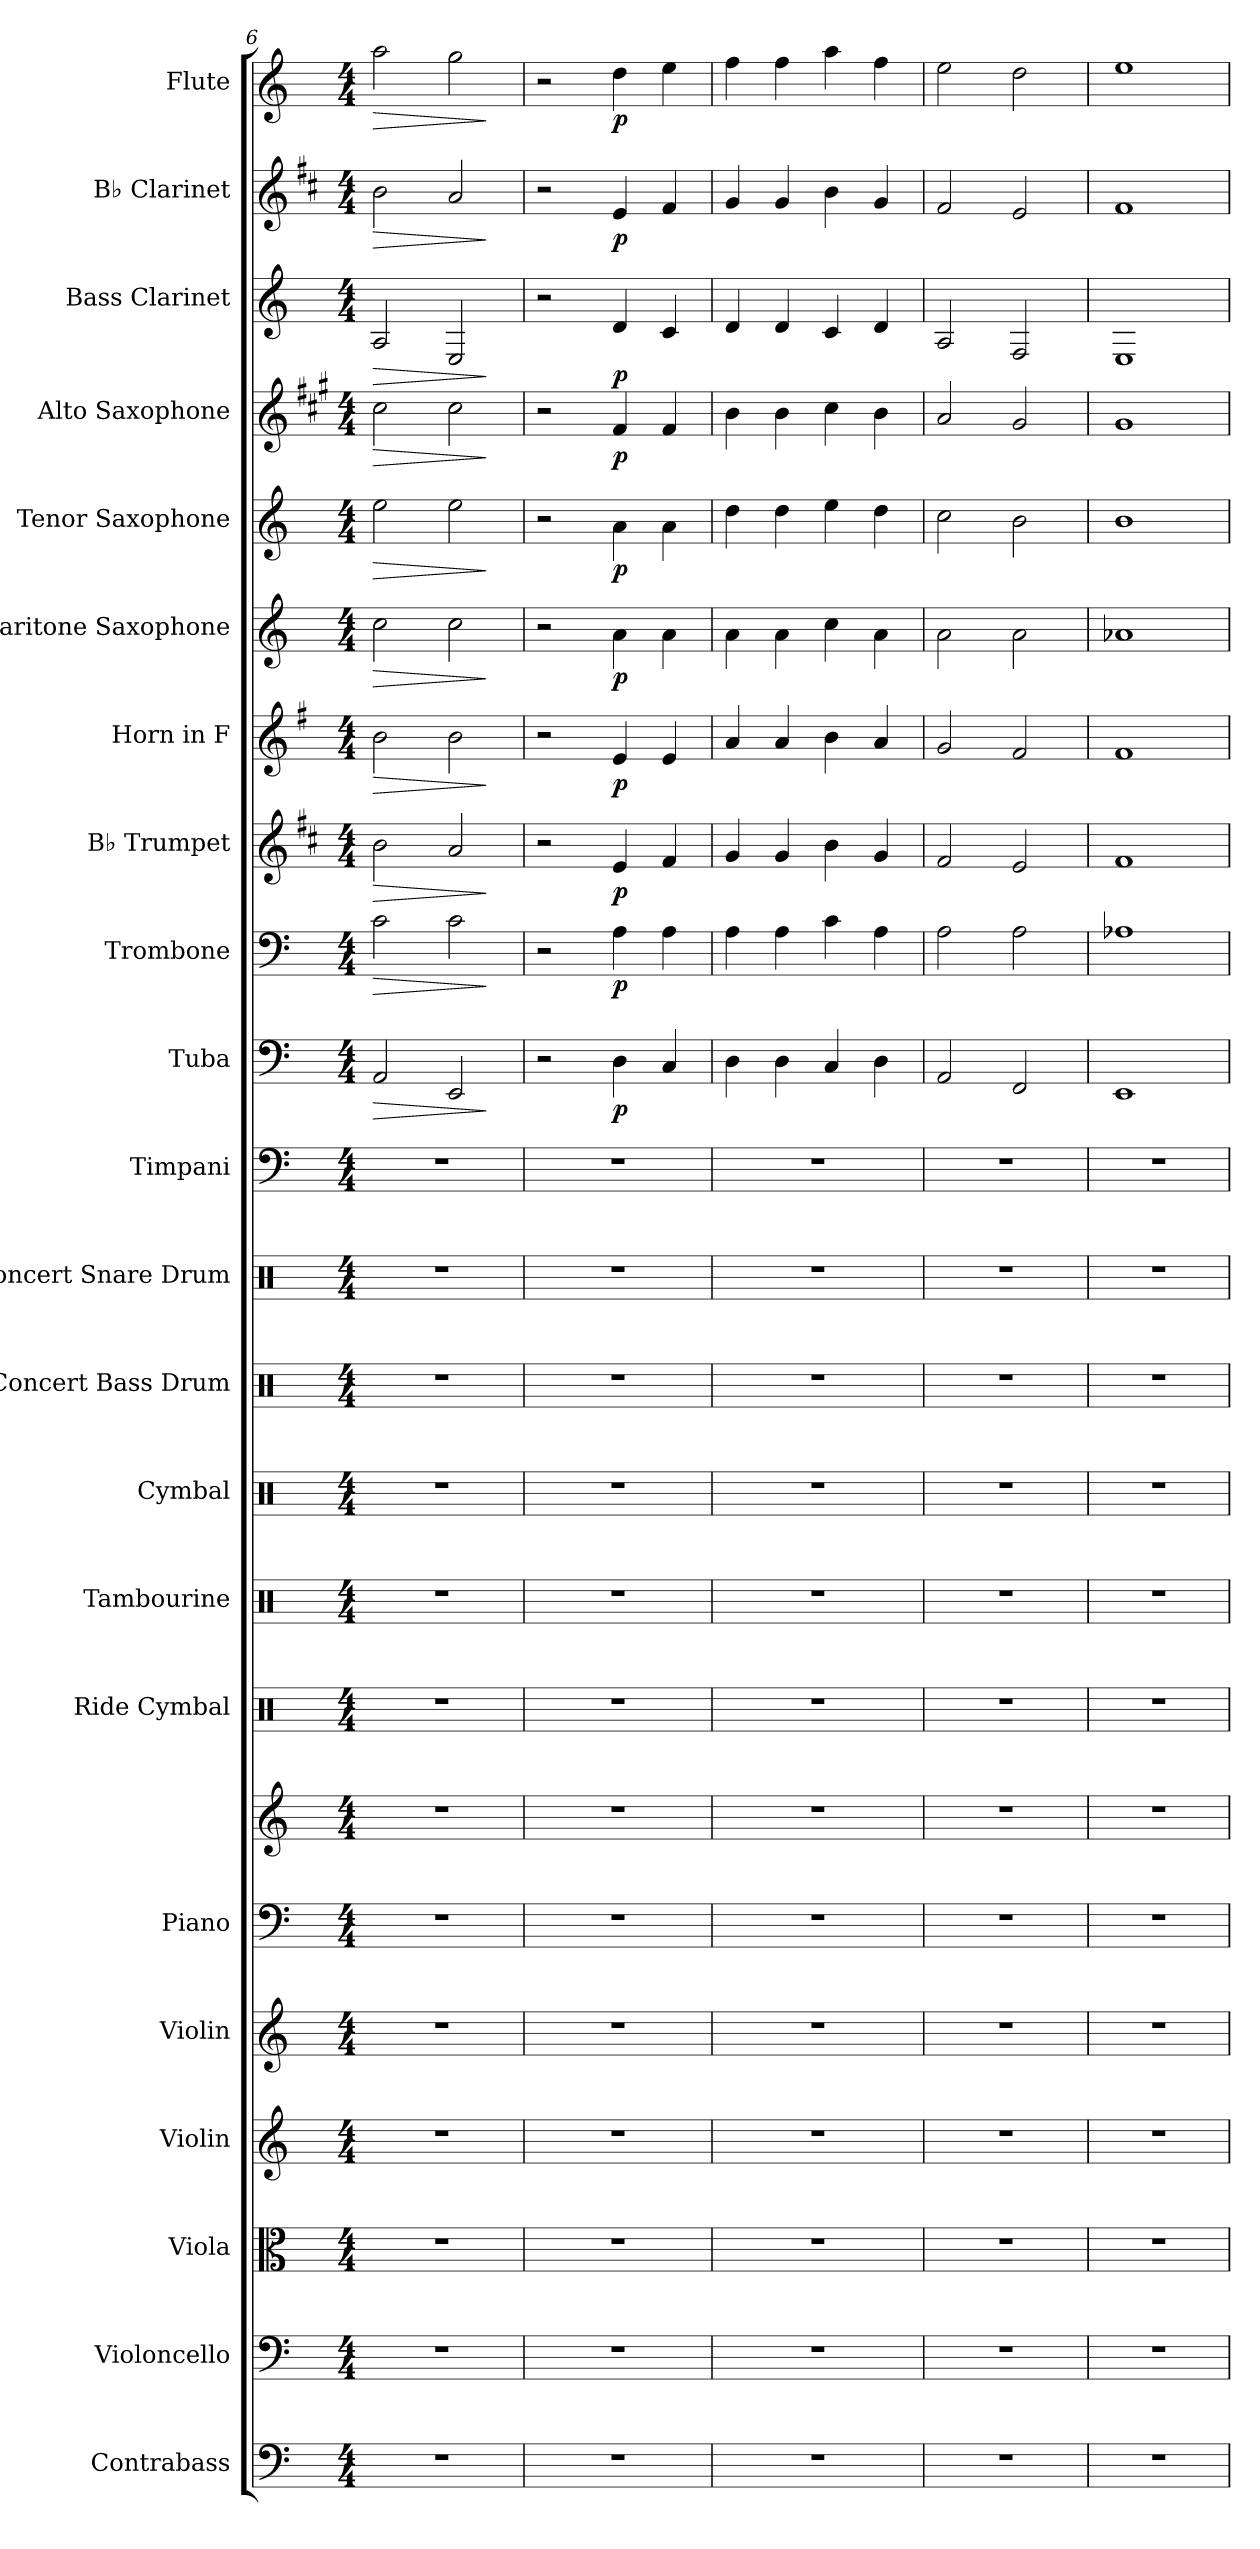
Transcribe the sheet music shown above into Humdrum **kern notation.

**kern	**kern	**kern	**kern	**kern	**kern	**kern	**kern	**kern	**kern	**kern	**kern	**kern	**kern	**dynam	**kern	**dynam	**kern	**dynam	**kern	**dynam	**kern	**dynam	**kern	**dynam	**kern	**dynam	**kern	**dynam	**kern	**dynam	**kern	**dynam
*part22	*part21	*part20	*part19	*part18	*part17	*part17	*part16	*part15	*part14	*part13	*part12	*part11	*part10	*part10	*part9	*part9	*part8	*part8	*part7	*part7	*part6	*part6	*part5	*part5	*part4	*part4	*part3	*part3	*part2	*part2	*part1	*part1
*staff23	*staff22	*staff21	*staff20	*staff19	*staff18	*staff17	*staff16	*staff15	*staff14	*staff13	*staff12	*staff11	*staff10	*staff10	*staff9	*staff9	*staff8	*staff8	*staff7	*staff7	*staff6	*staff6	*staff5	*staff5	*staff4	*staff4	*staff3	*staff3	*staff2	*staff2	*staff1	*staff1
*I"Contrabass	*I"Violoncello	*I"Viola	*I"Violin	*I"Violin	*I"Piano	*	*I"Ride Cymbal	*I"Tambourine	*I"Cymbal	*I"Concert Bass Drum	*I"Concert Snare Drum	*I"Timpani	*I"Tuba	*	*I"Trombone	*	*I"B♭ Trumpet	*	*I"Horn in F	*	*I"Baritone Saxophone	*	*I"Tenor Saxophone	*	*I"Alto Saxophone	*	*I"Bass Clarinet	*	*I"B♭ Clarinet	*	*I"Flute	*
*I'Cb.	*I'Vc.	*I'Vla.	*I'Vln.	*I'Vln.	*I'Pno.	*	*I'R. Cym.	*I'Tamb.	*I'Cym.	*I'Con. BD	*I'Con. Sn.	*I'Timp.	*I'Tba.	*	*I'Tbn.	*	*I'B♭ Tpt.	*	*	*	*I'Bar. Sax.	*	*I'T. Sax.	*	*I'A. Sax.	*	*I'B. Cl.	*	*I'B♭ Cl.	*	*I'Fl.	*
*clefF4	*clefF4	*clefC3	*clefG2	*clefG2	*clefF4	*clefG2	*clefX	*clefX	*clefX	*clefX	*clefX	*clefF4	*clefF4	*	*clefF4	*	*clefG2	*	*clefG2	*	*clefG2	*	*clefG2	*	*clefG2	*	*clefG2	*	*clefG2	*	*clefG2	*
*ITrd7c12	*	*	*	*	*	*	*	*	*	*	*	*	*	*	*	*	*ITrd1c2	*	*ITrd4c7	*	*ITrd12c21	*	*ITrd8c14	*	*ITrd5c9	*	*ITrd8c14	*	*ITrd1c2	*	*	*
*k[]	*k[]	*k[]	*k[]	*k[]	*k[]	*k[]	*k[]	*k[]	*k[]	*k[]	*k[]	*k[]	*k[]	*	*k[]	*	*k[]	*	*k[]	*	*k[]	*	*k[]	*	*k[]	*	*k[]	*	*k[]	*	*k[]	*
*M4/4	*M4/4	*M4/4	*M4/4	*M4/4	*M4/4	*M4/4	*M4/4	*M4/4	*M4/4	*M4/4	*M4/4	*M4/4	*M4/4	*	*M4/4	*	*M4/4	*	*M4/4	*	*M4/4	*	*M4/4	*	*M4/4	*	*M4/4	*	*M4/4	*	*M4/4	*
=6	=6	=6	=6	=6	=6	=6	=6	=6	=6	=6	=6	=6	=6	=6	=6	=6	=6	=6	=6	=6	=6	=6	=6	=6	=6	=6	=6	=6	=6	=6	=6	=6
!	!	!	!	!	!	!	!	!	!	!	!	!	!	!LO:HP:b	!	!LO:HP:b	!	!LO:HP:b	!	!LO:HP:b	!	!LO:HP:b	!	!LO:HP:b	!	!LO:HP:b	!	!LO:HP:b	!	!LO:HP:b	!	!LO:HP:b
1r	1r	1r	1r	1r	1r	1r	1r	1r	1r	1r	1r	1r	2AA/	>	2c\	>	2a\	>	2e\	>	2c\	>	2e\	>	2e\	>	2AA/	>	2a\	>	2aa\	>
.	.	.	.	.	.	.	.	.	.	.	.	.	2EE/	.	2c\	.	2g/	.	2e\	.	2c\	.	2e\	.	2e\	.	2EE/	.	2g/	.	2gg\	.
.	.	.	.	.	.	.	.	.	.	.	.	.	.	]	.	]	.	]	.	]	.	]	.	]	.	]	.	]	.	]	.	]
=7	=7	=7	=7	=7	=7	=7	=7	=7	=7	=7	=7	=7	=7	=7	=7	=7	=7	=7	=7	=7	=7	=7	=7	=7	=7	=7	=7	=7	=7	=7	=7	=7
1r	1r	1r	1r	1r	1r	1r	1r	1r	1r	1r	1r	1r	2r	.	2r	.	2r	.	2r	.	2r	.	2r	.	2r	.	2r	.	2r	.	2r	.
!	!	!	!	!	!	!	!	!	!	!	!	!	!	!LO:DY:b	!	!LO:DY:b	!	!LO:DY:b	!	!LO:DY:b	!	!LO:DY:b	!	!LO:DY:b	!	!LO:DY:b	!	!LO:DY:b	!	!LO:DY:b	!	!LO:DY:b
.	.	.	.	.	.	.	.	.	.	.	.	.	4D\	p	4A\	p	4d/	p	4A/	p	4A\	p	4A\	p	4A/	p	4D/	p	4d/	p	4dd\	p
.	.	.	.	.	.	.	.	.	.	.	.	.	4C/	.	4A\	.	4e/	.	4A/	.	4A\	.	4A\	.	4A/	.	4C/	.	4e/	.	4ee\	.
=8	=8	=8	=8	=8	=8	=8	=8	=8	=8	=8	=8	=8	=8	=8	=8	=8	=8	=8	=8	=8	=8	=8	=8	=8	=8	=8	=8	=8	=8	=8	=8	=8
1r	1r	1r	1r	1r	1r	1r	1r	1r	1r	1r	1r	1r	4D\	.	4A\	.	4f/	.	4d/	.	4A\	.	4d\	.	4d\	.	4D/	.	4f/	.	4ff\	.
.	.	.	.	.	.	.	.	.	.	.	.	.	4D\	.	4A\	.	4f/	.	4d/	.	4A\	.	4d\	.	4d\	.	4D/	.	4f/	.	4ff\	.
.	.	.	.	.	.	.	.	.	.	.	.	.	4C/	.	4c\	.	4a\	.	4e\	.	4c\	.	4e\	.	4e\	.	4C/	.	4a\	.	4aa\	.
.	.	.	.	.	.	.	.	.	.	.	.	.	4D\	.	4A\	.	4f/	.	4d/	.	4A\	.	4d\	.	4d\	.	4D/	.	4f/	.	4ff\	.
=9	=9	=9	=9	=9	=9	=9	=9	=9	=9	=9	=9	=9	=9	=9	=9	=9	=9	=9	=9	=9	=9	=9	=9	=9	=9	=9	=9	=9	=9	=9	=9	=9
1r	1r	1r	1r	1r	1r	1r	1r	1r	1r	1r	1r	1r	2AA/	.	2A\	.	2e/	.	2c/	.	2A\	.	2c\	.	2c/	.	2AA/	.	2e/	.	2ee\	.
.	.	.	.	.	.	.	.	.	.	.	.	.	2FF/	.	2A\	.	2d/	.	2B/	.	2A\	.	2B\	.	2B/	.	2FF/	.	2d/	.	2dd\	.
=10	=10	=10	=10	=10	=10	=10	=10	=10	=10	=10	=10	=10	=10	=10	=10	=10	=10	=10	=10	=10	=10	=10	=10	=10	=10	=10	=10	=10	=10	=10	=10	=10
1r	1r	1r	1r	1r	1r	1r	1r	1r	1r	1r	1r	1r	1EE	.	1A-X	.	1e	.	1B	.	1A-X	.	1B	.	1B	.	1EE	.	1e	.	1ee	.
=	=	=	=	=	=	=	=	=	=	=	=	=	=	=	=	=	=	=	=	=	=	=	=	=	=	=	=	=	=	=	=	=
*-	*-	*-	*-	*-	*-	*-	*-	*-	*-	*-	*-	*-	*-	*-	*-	*-	*-	*-	*-	*-	*-	*-	*-	*-	*-	*-	*-	*-	*-	*-	*-	*-
